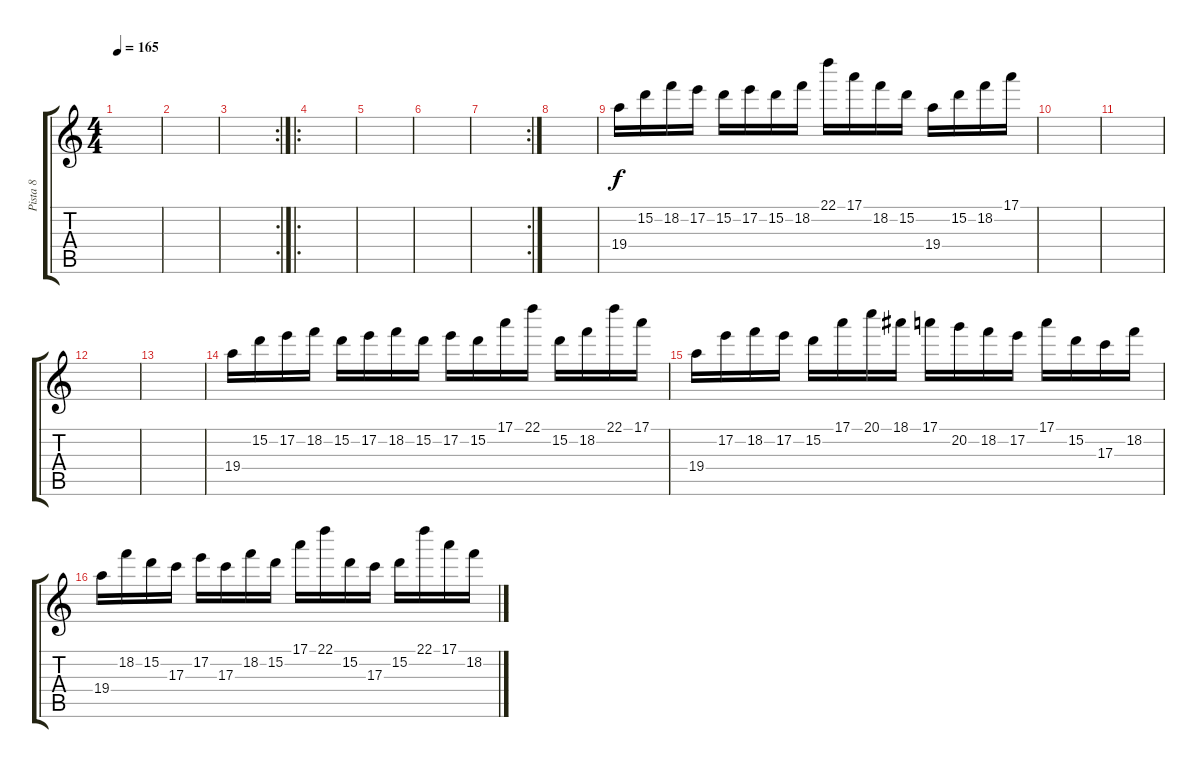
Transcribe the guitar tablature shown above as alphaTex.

\track ("Pista 8" "Pista 8") {instrument distortionguitar}
\staff {score tabs}
\tuning (E4 B3 G3 D3 A2 E2) {hide}
\ts (4 4)
\tempo 165
\clef g2
\ks c
|
|
\rc 2
|
\ro
|
|
|
\rc 2
|
|
19.4.16 15.2.16 18.2.16 17.2.16 15.2.16 17.2.16 15.2.16 18.2.16 22.1.16 17.1.16 18.2.16 15.2.16 19.4.16 15.2.16 18.2.16 17.1.16 |
|
|
|
|
19.4.16 15.2.16 17.2.16 18.2.16 15.2.16 17.2.16 18.2.16 15.2.16 17.2.16 15.2.16 17.1.16 22.1.16 15.2.16 18.2.16 22.1.16 17.1.16 |
19.4.16 17.2.16 18.2.16 17.2.16 15.2.16 17.1.16 20.1.16 18.1.16 17.1.16 20.2.16 18.2.16 17.2.16 17.1.16 15.2.16 17.3.16 18.2.16 |
19.4.16 18.2.16 15.2.16 17.3.16 17.2.16 17.3.16 18.2.16 15.2.16 17.1.16 22.1.16 15.2.16 17.3.16 15.2.16 22.1.16 17.1.16 18.2.16
